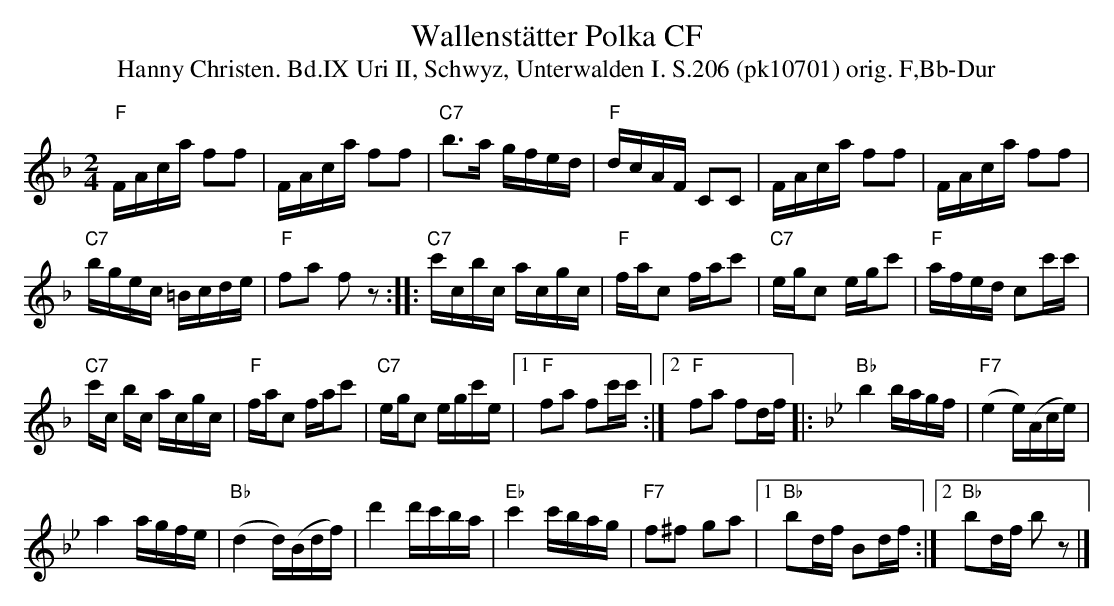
X:1
T: Wallenstätter Polka CF
T:Hanny Christen. Bd.IX Uri II, Schwyz, Unterwalden I. S.206 (pk10701) orig. F,Bb-Dur
M:2/4
L:1/16
K:F
"F"FAca f2f2 | FAca f2f2 | "C7"b3a gfed | "F"dcAF C2C2 | FAca f2f2 | FAca f2f2 |
"C7"bgec =Bcde | "F"f2a2 f2z2 :: "C7"c'cbc acgc | "F"fac2 fac'2 | "C7"egc2 egc'2 | "F"afed c2c'c' |
"C7"c'c bc acgc | "F"fac2 fac'2 | "C7"egc2 egc'e |1 "F"f2a2 f2c'c' :|2 "F"f2a2 f2df |: [K:Bb] "Bb"b4 bagf | ("F7"e4 e)(Ace) |
a4 agfe | ("Bb"d4 d)(Bdf) | d'4 d'c'ba | "Eb"c'4 c'bag | "F7"f2^f2 g2a2 |1 "Bb"b2df B2df :|2 "Bb"b2df b2z2 |]
